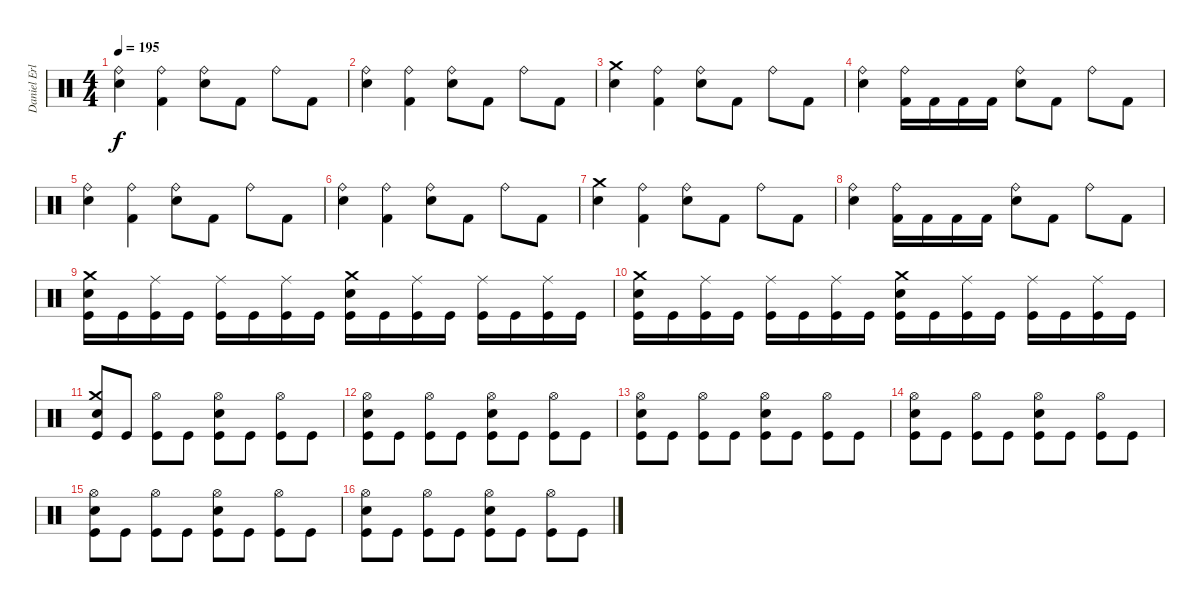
\track ("Daniel Erlandsson " "Daniel Erl") {instrument percussion}
\staff {score}
\articulation defaults
\ts (4 4)
\tempo 195
\clef neutral
\ks c
("Ride (bell)" "Electric Snare (hit)").4{dy f} ("Ride (bell)" "Kick (hit) 2").4 ("Ride (bell)" "Electric Snare (hit)").8 "Kick (hit) 2".8 "Ride (bell)".8 "Kick (hit) 2".8 |
("Ride (bell)" "Electric Snare (hit)").4 ("Ride (bell)" "Kick (hit) 2").4 ("Ride (bell)" "Electric Snare (hit)").8 "Kick (hit) 2".8 "Ride (bell)".8 "Kick (hit) 2".8 |
("Crash medium (hit)" "Electric Snare (hit)").4 ("Ride (bell)" "Kick (hit) 2").4 ("Ride (bell)" "Electric Snare (hit)").8 "Kick (hit) 2".8 "Ride (bell)".8 "Kick (hit) 2".8 |
("Ride (bell)" "Electric Snare (hit)").4 ("Ride (bell)" "Kick (hit) 2").16 "Kick (hit) 2".16 "Kick (hit) 2".16 "Kick (hit) 2".16 ("Ride (bell)" "Electric Snare (hit)").8 "Kick (hit) 2".8 "Ride (bell)".8 "Kick (hit) 2".8 |
("Ride (bell)" "Electric Snare (hit)").4 ("Ride (bell)" "Kick (hit) 2").4 ("Ride (bell)" "Electric Snare (hit)").8 "Kick (hit) 2".8 "Ride (bell)".8 "Kick (hit) 2".8 |
("Ride (bell)" "Electric Snare (hit)").4 ("Ride (bell)" "Kick (hit) 2").4 ("Ride (bell)" "Electric Snare (hit)").8 "Kick (hit) 2".8 "Ride (bell)".8 "Kick (hit) 2".8 |
("Crash medium (hit)" "Electric Snare (hit)").4 ("Ride (bell)" "Kick (hit) 2").4 ("Ride (bell)" "Electric Snare (hit)").8 "Kick (hit) 2".8 "Ride (bell)".8 "Kick (hit) 2".8 |
("Ride (bell)" "Electric Snare (hit)").4 ("Ride (bell)" "Kick (hit) 2").16 "Kick (hit) 2".16 "Kick (hit) 2".16 "Kick (hit) 2".16 ("Ride (bell)" "Electric Snare (hit)").8 "Kick (hit) 2".8 "Ride (bell)".8 "Kick (hit) 2".8 |
("Kick (hit)" "Electric Snare (hit)" "Crash medium (hit)").16 "Kick (hit)".16 ("Kick (hit)" "Ride (middle)").16 "Kick (hit)".16 ("Kick (hit)" "Ride (middle)").16 "Kick (hit)".16 ("Kick (hit)" "Ride (middle)").16 "Kick (hit)".16 ("Kick (hit)" "Electric Snare (hit)" "Crash medium (hit)").16 "Kick (hit)".16 ("Kick (hit)" "Ride (middle)").16 "Kick (hit)".16 ("Kick (hit)" "Ride (middle)").16 "Kick (hit)".16 ("Kick (hit)" "Ride (middle)").16 "Kick (hit)".16 |
("Kick (hit)" "Electric Snare (hit)" "Crash medium (hit)").16 "Kick (hit)".16 ("Kick (hit)" "Ride (middle)").16 "Kick (hit)".16 ("Kick (hit)" "Ride (middle)").16 "Kick (hit)".16 ("Kick (hit)" "Ride (middle)").16 "Kick (hit)".16 ("Kick (hit)" "Electric Snare (hit)" "Crash medium (hit)").16 "Kick (hit)".16 ("Kick (hit)" "Ride (middle)").16 "Kick (hit)".16 ("Kick (hit)" "Ride (middle)").16 "Kick (hit)".16 ("Kick (hit)" "Ride (middle)").16 "Kick (hit)".16 |
("Kick (hit)" "Electric Snare (hit)" "Crash medium (hit)").8 "Kick (hit)".8 ("Kick (hit)" "Hi-Hat (open)").8 "Kick (hit)".8 ("Kick (hit)" "Electric Snare (hit)" "Hi-Hat (open)").8 "Kick (hit)".8 ("Kick (hit)" "Hi-Hat (open)").8 "Kick (hit)".8 |
("Kick (hit)" "Electric Snare (hit)" "Hi-Hat (open)").8 "Kick (hit)".8 ("Kick (hit)" "Hi-Hat (open)").8 "Kick (hit)".8 ("Kick (hit)" "Electric Snare (hit)" "Hi-Hat (open)").8 "Kick (hit)".8 ("Kick (hit)" "Hi-Hat (open)").8 "Kick (hit)".8 |
("Kick (hit)" "Electric Snare (hit)" "Hi-Hat (open)").8 "Kick (hit)".8 ("Kick (hit)" "Hi-Hat (open)").8 "Kick (hit)".8 ("Kick (hit)" "Electric Snare (hit)" "Hi-Hat (open)").8 "Kick (hit)".8 ("Kick (hit)" "Hi-Hat (open)").8 "Kick (hit)".8 |
("Kick (hit)" "Electric Snare (hit)" "Hi-Hat (open)").8 "Kick (hit)".8 ("Kick (hit)" "Hi-Hat (open)").8 "Kick (hit)".8 ("Kick (hit)" "Electric Snare (hit)" "Hi-Hat (open)").8 "Kick (hit)".8 ("Kick (hit)" "Hi-Hat (open)").8 "Kick (hit)".8 |
("Kick (hit)" "Electric Snare (hit)" "Hi-Hat (open)").8 "Kick (hit)".8 ("Kick (hit)" "Hi-Hat (open)").8 "Kick (hit)".8 ("Kick (hit)" "Electric Snare (hit)" "Hi-Hat (open)").8 "Kick (hit)".8 ("Kick (hit)" "Hi-Hat (open)").8 "Kick (hit)".8 |
("Kick (hit)" "Electric Snare (hit)" "Hi-Hat (open)").8 "Kick (hit)".8 ("Kick (hit)" "Hi-Hat (open)").8 "Kick (hit)".8 ("Kick (hit)" "Electric Snare (hit)" "Hi-Hat (open)").8 "Kick (hit)".8 ("Kick (hit)" "Hi-Hat (open)").8 "Kick (hit)".8
